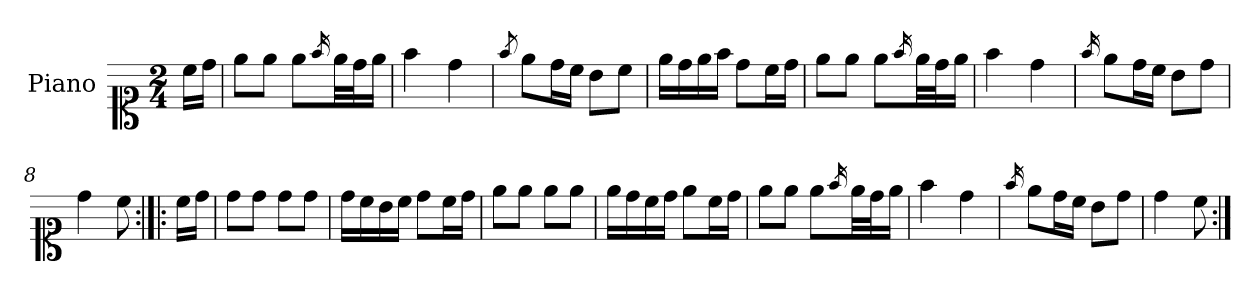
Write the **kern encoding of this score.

**kern
*part1
*staff1
*I"Piano
*I'Pno.
*clefC1
*k[]
*M2/4
=
16cc\LL
16dd\JJ
=1
8ee\L
8ee\J
8ee\L
16qff/
32ee\LL
32dd\J
16ee\JJ
=2
4ff\
4dd\
=3
8qff/
8ee\L
16dd\L
16cc\JJ
8b\L
8cc\J
=4
16ee\LL
16dd\
16ee\
16ff\JJ
8dd\L
16cc\L
16dd\JJ
=5
8ee\L
8ee\J
8ee\L
16qff/
32ee\LL
32dd\J
16ee\JJ
=6
4ff\
4dd\
=7
16qff/
8ee\L
16dd\L
16cc\JJ
8b\L
8dd\J
=8
4dd\
8cc\
=9:|!|:
16cc\LL
16dd\JJ
=10
8dd\L
8dd\J
8dd\L
8dd\J
=11
16dd\LL
16cc\
16b\
16cc\JJ
8dd\L
16cc\L
16dd\JJ
=12
8ee\L
8ee\J
8ee\L
8ee\J
=13
16ee\LL
16dd\
16cc\
16dd\JJ
8ee\L
16cc\L
16dd\JJ
=14
8ee\L
8ee\J
8ee\L
16qff/
32ee\LL
32dd\J
16ee\JJ
=15
4ff\
4dd\
=16
16qff/
8ee\L
16dd\L
16cc\JJ
8b\L
8dd\J
=17
4dd\
8cc\
=:|!
*-
